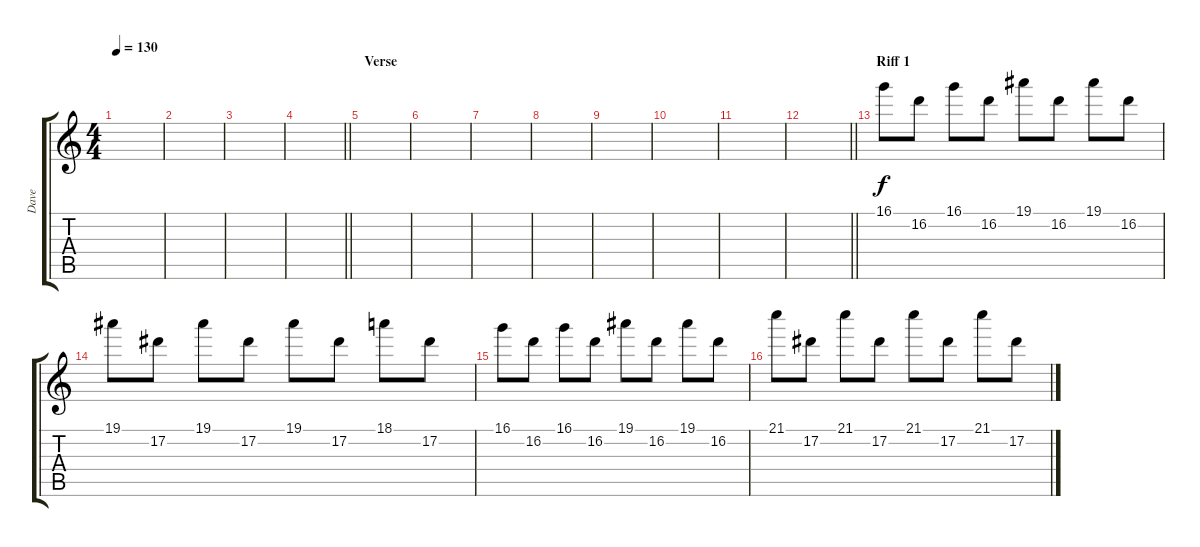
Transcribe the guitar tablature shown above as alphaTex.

\track ("Dave" "Dave") {instrument overdrivenguitar}
\staff {score tabs}
\tuning (Eb4 Bb3 Gb3 Db3 Ab2 Eb2) {hide}
\ts (4 4)
\tempo 130
\clef g2
\ks c
|
|
|
\barLineRight lightlight
|
\section ("" "Verse")
|
|
|
|
|
|
|
\barLineRight lightlight
|
\section ("" "Riff 1")
16.1.8 16.2.8 16.1.8 16.2.8 19.1.8 16.2.8 19.1.8 16.2.8 |
19.1.8 17.2.8 19.1.8 17.2.8 19.1.8 17.2.8 18.1.8 17.2.8 |
16.1.8 16.2.8 16.1.8 16.2.8 19.1.8 16.2.8 19.1.8 16.2.8 |
21.1.8 17.2.8 21.1.8 17.2.8 21.1.8 17.2.8 21.1.8 17.2.8
